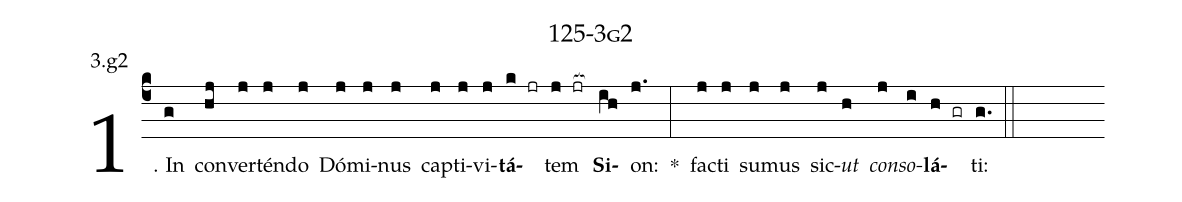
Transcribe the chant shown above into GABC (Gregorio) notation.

name: 125-3g2;
annotation: 3.g2;
%%
(c4)1. In(g) con(hj)ver(j)tén(j)do(j) Dó(j)mi(j)nus(j) cap(j)ti(j)vi(j)<b>tá</b>(k jr)tem(j jr[ocb:1{]) <b>Si</b>(ih[ocb:0}])on:(j.) *(:) fac(j)ti(j) su(j)mus(j) sic(j)<i>ut</i>(h) <i>con</i>(j)<i>so</i>(i)<b>lá</b>(h gr)ti:(g.) (::)
